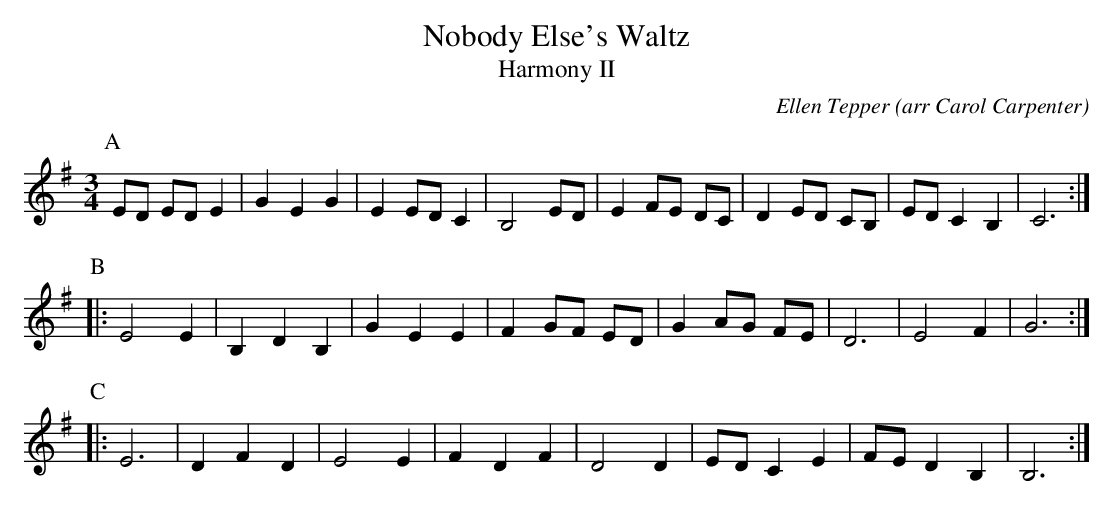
X:1
T:Nobody Else's Waltz
T:Harmony II
C: Ellen Tepper (arr Carol Carpenter)
M:3/4
L:1/8
K:Em
P:A
ED ED E2| G2E2G2| E2 ED C2| B,4ED|\
E2 FE DC| D2 ED CB,| ED C2 B,2| C6:|
P:B
|:E4 E2| B,2 D2 B,2| G2E2E2|F2GF ED|\
G2 AG FE| D6| E4F2| G6:|
P:C
|:E6|D2F2D2| E4E2|F2D2F2|\
D4 D2|ED C2 E2| FE D2B,2| B,6:|
